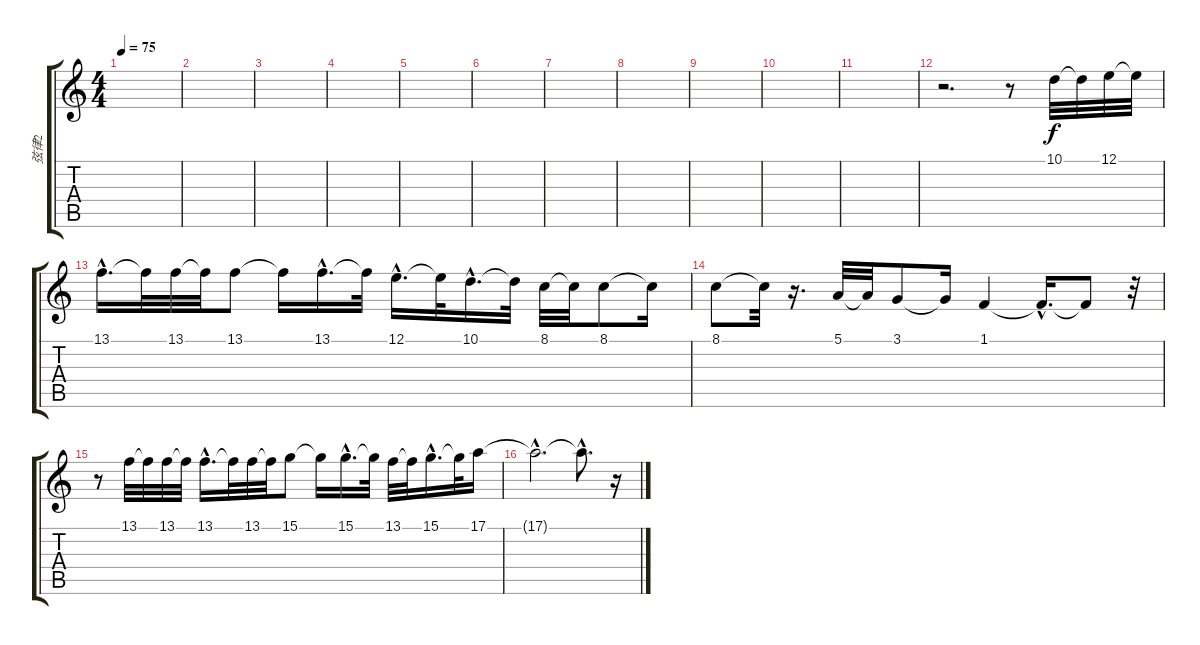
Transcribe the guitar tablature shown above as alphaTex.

\track ("弦律2" "弦律2") {instrument acousticgrandpiano}
\staff {score tabs}
\tuning (E4 B3 G3 D3 A2 E2) {hide}
\ts (4 4)
\tempo 75
\clef g2
\ks c
|
|
|
|
|
|
|
|
|
|
|
r.2{d} r.8 10.1.32 10.1{t}.32 12.1.32 12.1{t}.32 |
13.1{hac}.16{d} 13.1{t}.32 13.1.32 13.1{t}.32 13.1.8 13.1{t}.16 13.1{hac}.16{d} 13.1{t}.32 12.1{hac}.16{d} 12.1{t}.32 10.1{hac}.16{d} 10.1{t}.32 8.1.32 8.1{t}.32 8.1.8 8.1{t}.16 |
8.1.8 8.1{t}.32 r.16{d} 5.1.32 5.1{t}.32 3.1.8 3.1{t}.16 1.1.4 1.1{hac t}.16{d} 1.1{t}.8 r.32 |
r.8 13.1.32 13.1{t}.32 13.1.32 13.1{t}.32 13.1{hac}.16{d} 13.1{t}.32 13.1.32 13.1{t}.32 15.1.8 15.1{t}.16 15.1{hac}.16{d} 15.1{t}.32 13.1.32 13.1{t}.32 15.1{hac}.16{d} 15.1{t}.32 17.1.16 |
17.1{hac t}.2{d} 17.1{hac t}.8{d} r.16
